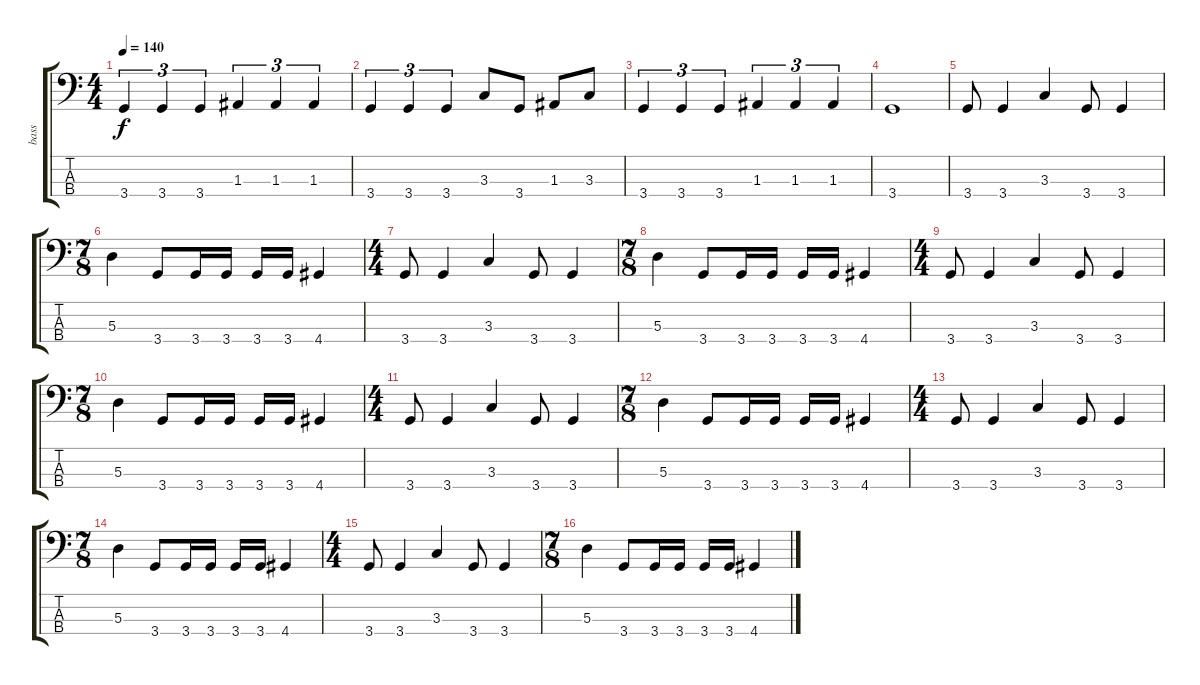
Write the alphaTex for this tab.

\track ("bass" "bass") {instrument electricbasspick}
\staff {score tabs}
\tuning (G2 D2 A1 E1) {hide}
\ts (4 4)
\tempo 140
\clef f4
\ks c
3.4.4{tu (3 2) dy f} 3.4.4{tu (3 2)} 3.4.4{tu (3 2)} 1.3.4{tu (3 2)} 1.3.4{tu (3 2)} 1.3.4{tu (3 2)} |
3.4.4{tu (3 2)} 3.4.4{tu (3 2)} 3.4.4{tu (3 2)} 3.3.8 3.4.8 1.3.8 3.3.8 |
3.4.4{tu (3 2)} 3.4.4{tu (3 2)} 3.4.4{tu (3 2)} 1.3.4{tu (3 2)} 1.3.4{tu (3 2)} 1.3.4{tu (3 2)} |
3.4.1 |
3.4.8 3.4.4 3.3.4 3.4.8 3.4.4 |
\ts (7 8)
5.3.4 3.4.8 3.4.16 3.4.16 3.4.16 3.4.16 4.4.4 |
\ts (4 4)
3.4.8 3.4.4 3.3.4 3.4.8 3.4.4 |
\ts (7 8)
5.3.4 3.4.8 3.4.16 3.4.16 3.4.16 3.4.16 4.4.4 |
\ts (4 4)
3.4.8 3.4.4 3.3.4 3.4.8 3.4.4 |
\ts (7 8)
5.3.4 3.4.8 3.4.16 3.4.16 3.4.16 3.4.16 4.4.4 |
\ts (4 4)
3.4.8 3.4.4 3.3.4 3.4.8 3.4.4 |
\ts (7 8)
5.3.4 3.4.8 3.4.16 3.4.16 3.4.16 3.4.16 4.4.4 |
\ts (4 4)
3.4.8 3.4.4 3.3.4 3.4.8 3.4.4 |
\ts (7 8)
5.3.4 3.4.8 3.4.16 3.4.16 3.4.16 3.4.16 4.4.4 |
\ts (4 4)
3.4.8 3.4.4 3.3.4 3.4.8 3.4.4 |
\ts (7 8)
5.3.4 3.4.8 3.4.16 3.4.16 3.4.16 3.4.16 4.4.4
